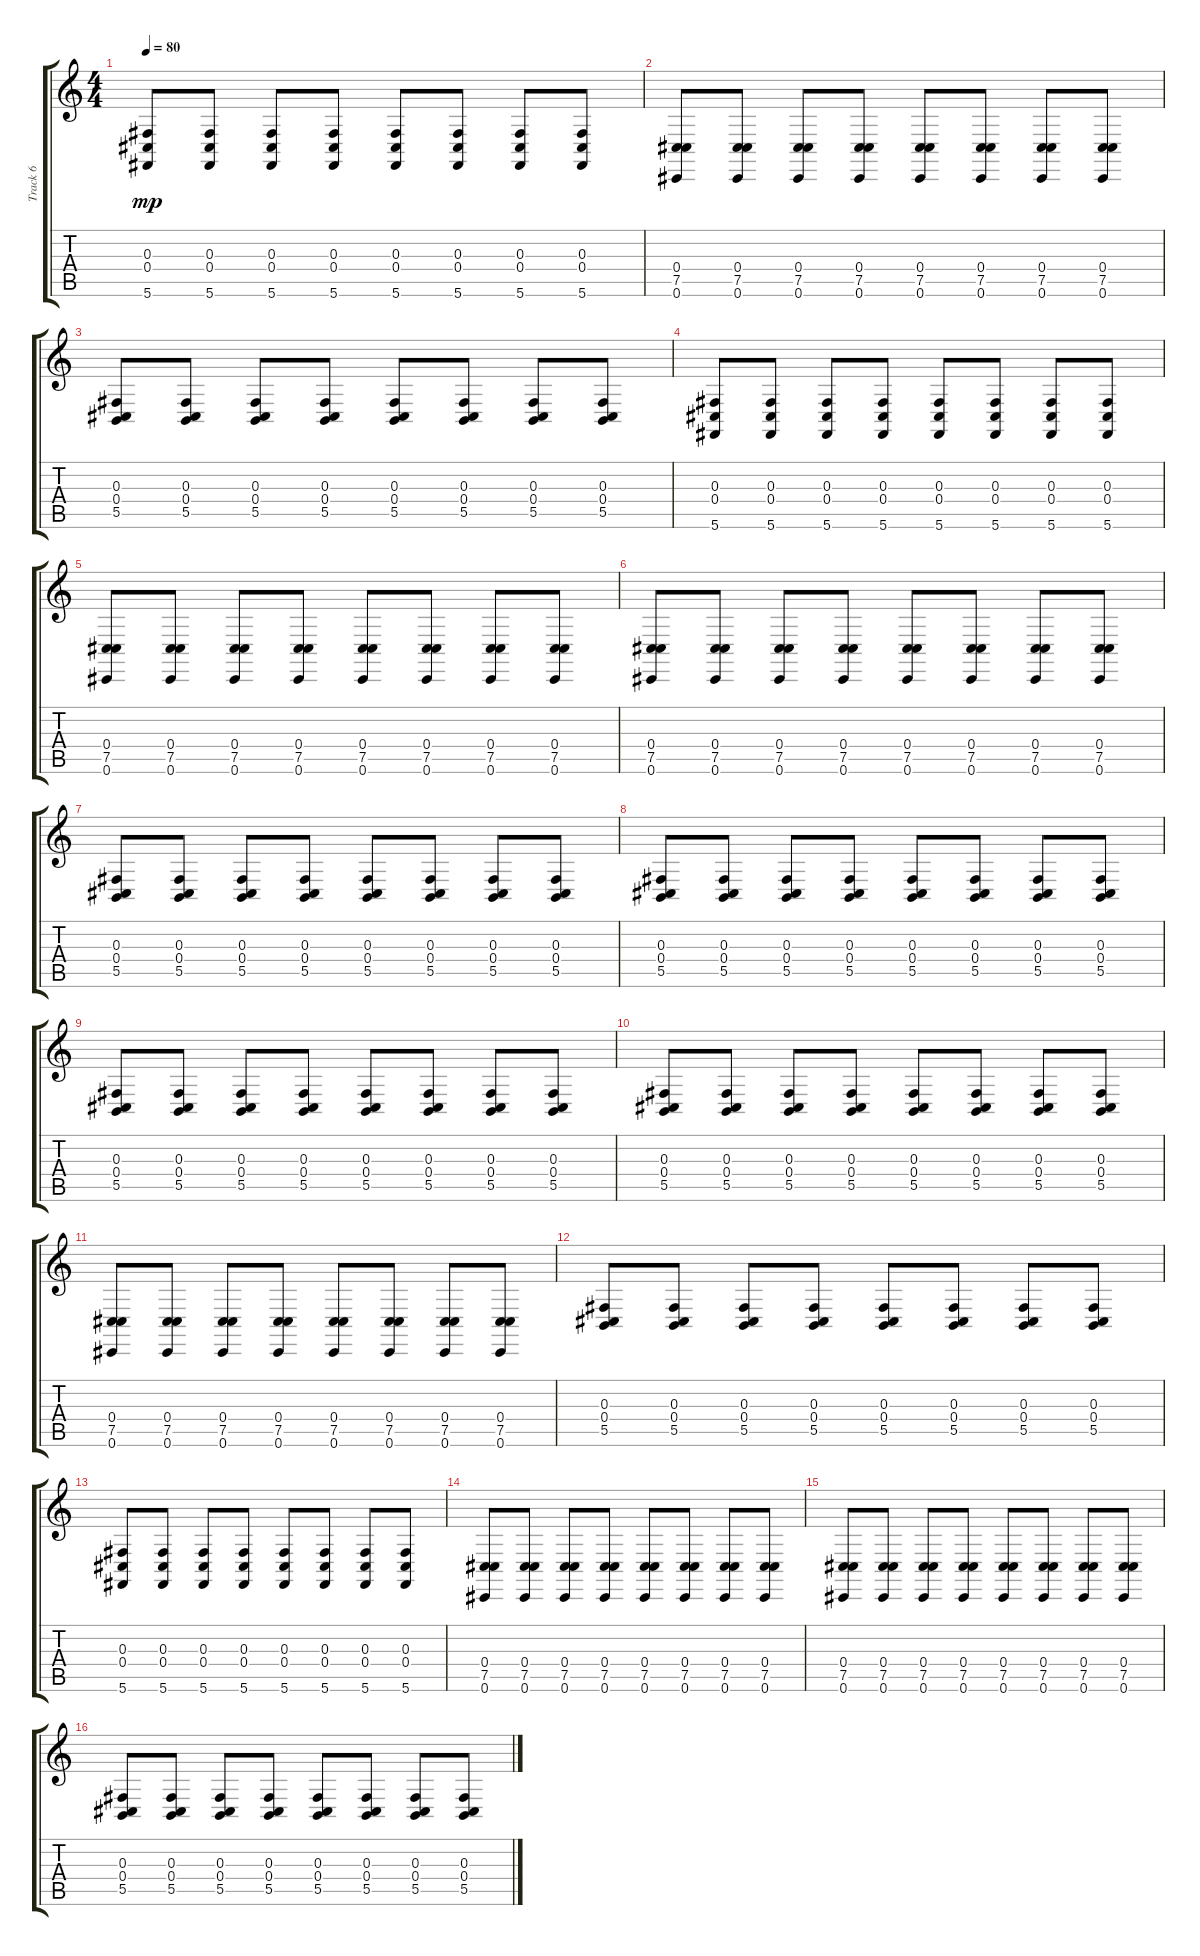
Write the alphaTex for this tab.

\track ("Track 6" "Track 6") {instrument acousticgrandpiano}
\staff {score tabs}
\tuning (Db4 Bb3 Gb3 Db3 Gb2 Db2) {hide}
\ts (4 4)
\tempo 80
\clef g2
\ks c
(0.3 0.4 5.6).8{dy mp} (0.3 0.4 5.6).8 (0.3 0.4 5.6).8 (0.3 0.4 5.6).8 (0.3 0.4 5.6).8 (0.3 0.4 5.6).8 (0.3 0.4 5.6).8 (0.3 0.4 5.6).8 |
(0.4 7.5 0.6).8 (0.4 7.5 0.6).8 (0.4 7.5 0.6).8 (0.4 7.5 0.6).8 (0.4 7.5 0.6).8 (0.4 7.5 0.6).8 (0.4 7.5 0.6).8 (0.4 7.5 0.6).8 |
(0.3 0.4 5.5).8 (0.3 0.4 5.5).8 (0.3 0.4 5.5).8 (0.3 0.4 5.5).8 (0.3 0.4 5.5).8 (0.3 0.4 5.5).8 (0.3 0.4 5.5).8 (0.3 0.4 5.5).8 |
(0.3 0.4 5.6).8 (0.3 0.4 5.6).8 (0.3 0.4 5.6).8 (0.3 0.4 5.6).8 (0.3 0.4 5.6).8 (0.3 0.4 5.6).8 (0.3 0.4 5.6).8 (0.3 0.4 5.6).8 |
(0.4 7.5 0.6).8 (0.4 7.5 0.6).8 (0.4 7.5 0.6).8 (0.4 7.5 0.6).8 (0.4 7.5 0.6).8 (0.4 7.5 0.6).8 (0.4 7.5 0.6).8 (0.4 7.5 0.6).8 |
(0.4 7.5 0.6).8 (0.4 7.5 0.6).8 (0.4 7.5 0.6).8 (0.4 7.5 0.6).8 (0.4 7.5 0.6).8 (0.4 7.5 0.6).8 (0.4 7.5 0.6).8 (0.4 7.5 0.6).8 |
(0.3 0.4 5.5).8 (0.3 0.4 5.5).8 (0.3 0.4 5.5).8 (0.3 0.4 5.5).8 (0.3 0.4 5.5).8 (0.3 0.4 5.5).8 (0.3 0.4 5.5).8 (0.3 0.4 5.5).8 |
(0.3 0.4 5.5).8 (0.3 0.4 5.5).8 (0.3 0.4 5.5).8 (0.3 0.4 5.5).8 (0.3 0.4 5.5).8 (0.3 0.4 5.5).8 (0.3 0.4 5.5).8 (0.3 0.4 5.5).8 |
(0.3 0.4 5.5).8 (0.3 0.4 5.5).8 (0.3 0.4 5.5).8 (0.3 0.4 5.5).8 (0.3 0.4 5.5).8 (0.3 0.4 5.5).8 (0.3 0.4 5.5).8 (0.3 0.4 5.5).8 |
(0.3 0.4 5.5).8 (0.3 0.4 5.5).8 (0.3 0.4 5.5).8 (0.3 0.4 5.5).8 (0.3 0.4 5.5).8 (0.3 0.4 5.5).8 (0.3 0.4 5.5).8 (0.3 0.4 5.5).8 |
(0.4 7.5 0.6).8 (0.4 7.5 0.6).8 (0.4 7.5 0.6).8 (0.4 7.5 0.6).8 (0.4 7.5 0.6).8 (0.4 7.5 0.6).8 (0.4 7.5 0.6).8 (0.4 7.5 0.6).8 |
(0.3 0.4 5.5).8 (0.3 0.4 5.5).8 (0.3 0.4 5.5).8 (0.3 0.4 5.5).8 (0.3 0.4 5.5).8 (0.3 0.4 5.5).8 (0.3 0.4 5.5).8 (0.3 0.4 5.5).8 |
(0.3 0.4 5.6).8 (0.3 0.4 5.6).8 (0.3 0.4 5.6).8 (0.3 0.4 5.6).8 (0.3 0.4 5.6).8 (0.3 0.4 5.6).8 (0.3 0.4 5.6).8 (0.3 0.4 5.6).8 |
(0.4 7.5 0.6).8 (0.4 7.5 0.6).8 (0.4 7.5 0.6).8 (0.4 7.5 0.6).8 (0.4 7.5 0.6).8 (0.4 7.5 0.6).8 (0.4 7.5 0.6).8 (0.4 7.5 0.6).8 |
(0.4 7.5 0.6).8 (0.4 7.5 0.6).8 (0.4 7.5 0.6).8 (0.4 7.5 0.6).8 (0.4 7.5 0.6).8 (0.4 7.5 0.6).8 (0.4 7.5 0.6).8 (0.4 7.5 0.6).8 |
(0.3 0.4 5.5).8 (0.3 0.4 5.5).8 (0.3 0.4 5.5).8 (0.3 0.4 5.5).8 (0.3 0.4 5.5).8 (0.3 0.4 5.5).8 (0.3 0.4 5.5).8 (0.3 0.4 5.5).8
